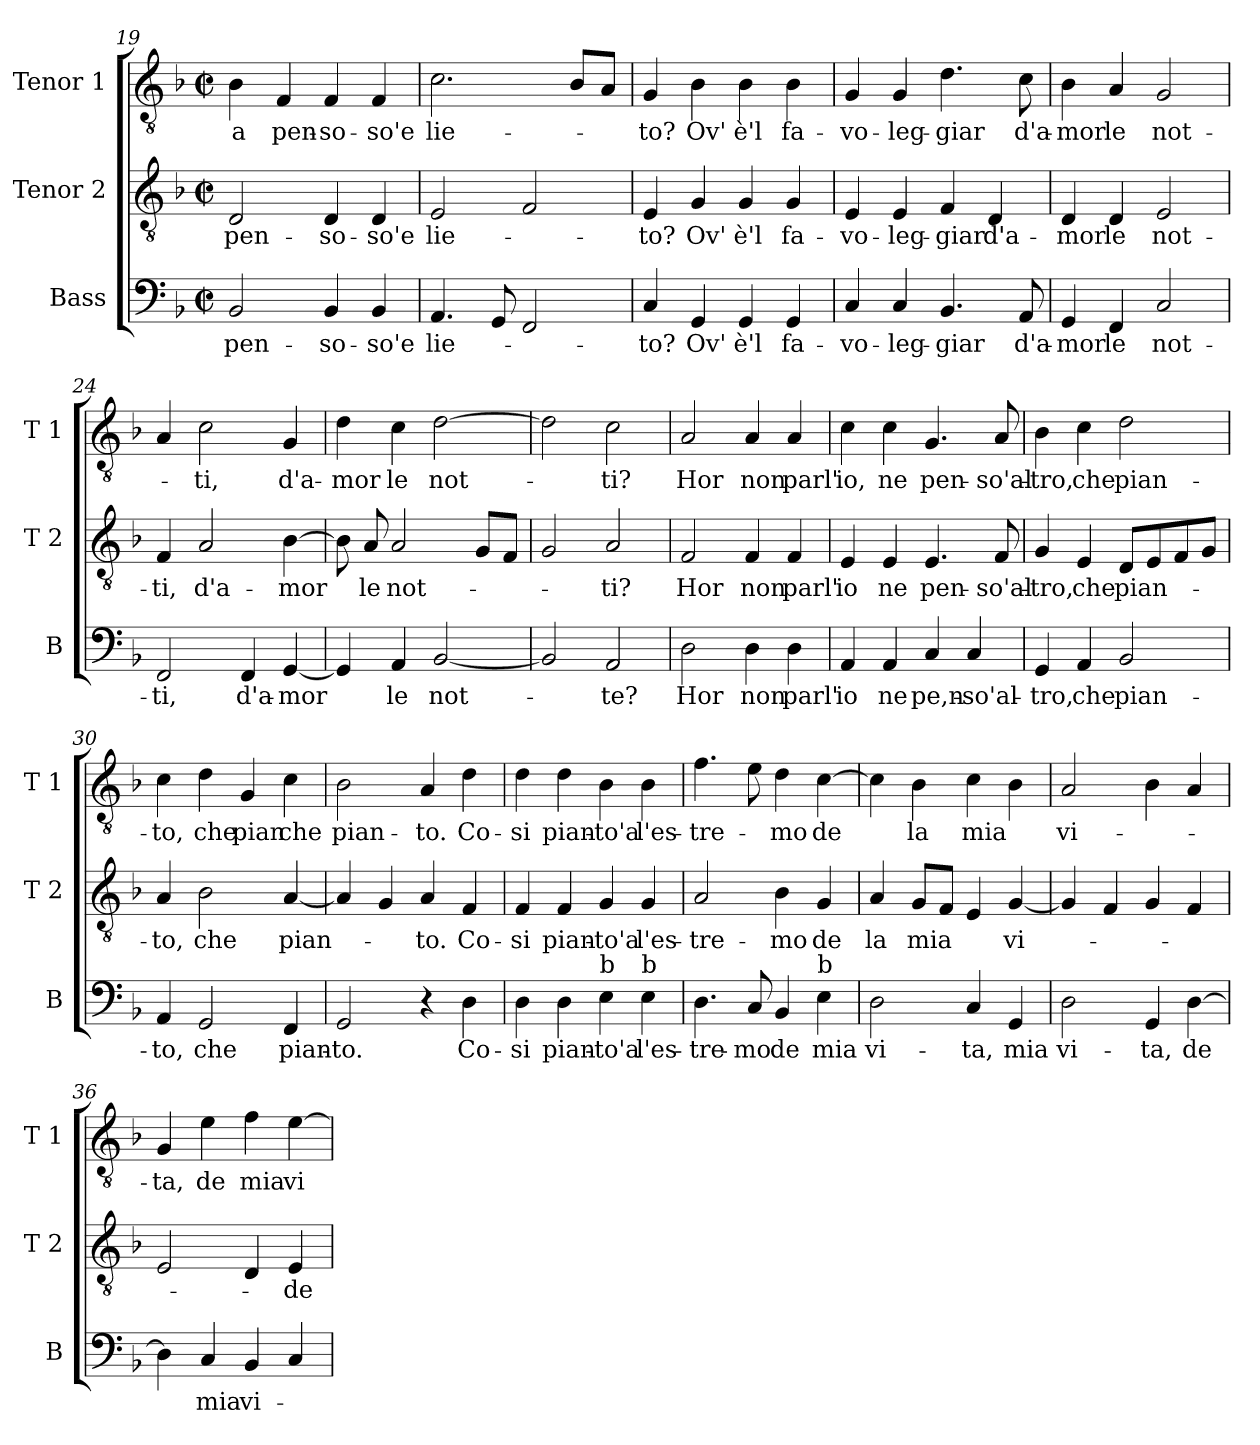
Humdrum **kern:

**kern	**text	**kern	**text	**kern	**text
*part3	*part3	*part2	*part2	*part1	*part1
*staff3	*staff3	*staff2	*staff2	*staff1	*staff1
*I"Bass	*	*I"Tenor 2	*	*I"Tenor 1	*
*I'B	*	*I'T 2	*	*I'T 1	*
*clefF4	*	*clefGv2	*	*clefGv2	*
*k[b-]	*	*k[b-]	*	*k[b-]	*
*F:	*	*F:	*	*F:	*
*M2/2	*	*M2/2	*	*M2/2	*
*met(c|)	*	*met(c|)	*	*met(c|)	*
=19	=19	=19	=19	=19	=19
!	!LO:LY:b	!	!LO:LY:b	!	!LO:LY:b
2BB-/	pen-	2D/	pen-	4B-\	-a
!	!	!	!	!	!LO:LY:b
.	.	.	.	4F/	pen-
!	!LO:LY:b	!	!LO:LY:b	!	!LO:LY:b
4BB-/	-so-	4D/	-so-	4F/	-so-
!	!LO:LY:b	!	!LO:LY:b	!	!LO:LY:b
4BB-/	-so'e	4D/	-so'e	4F/	-so'e
=20	=20	=20	=20	=20	=20
!	!LO:LY:b	!	!LO:LY:b	!	!LO:LY:b
4.AA/	lie-	2E/	lie-	2.c\	lie-
8GG/	.	.	.	.	.
2FF/	.	2F/	.	.	.
.	.	.	.	8B-/L	.
.	.	.	.	8A/J	.
!!LO:LB:g=z
=21	=21	=21	=21	=21	=21
!	!LO:LY:b	!	!LO:LY:b	!	!LO:LY:b
4C/	-to?	4E/	-to?	4G/	-to?
!	!LO:LY:b	!	!LO:LY:b	!	!LO:LY:b
4GG/	Ov'	4G/	Ov'	4B-\	Ov'
!	!LO:LY:b	!	!LO:LY:b	!	!LO:LY:b
4GG/	è'l	4G/	è'l	4B-\	è'l
!	!LO:LY:b	!	!LO:LY:b	!	!LO:LY:b
4GG/	fa-	4G/	fa-	4B-\	fa-
=22	=22	=22	=22	=22	=22
!	!LO:LY:b	!	!LO:LY:b	!	!LO:LY:b
4C/	-vo-	4E/	-vo-	4G/	-vo-
!	!LO:LY:b	!	!LO:LY:b	!	!LO:LY:b
4C/	-leg-	4E/	-leg-	4G/	-leg-
!	!LO:LY:b	!	!LO:LY:b	!	!LO:LY:b
4.BB-/	-giar	4F/	-giar	4.d\	-giar
!	!	!	!LO:LY:b	!	!
.	.	4D/	d'a-	.	.
!	!LO:LY:b	!	!	!	!LO:LY:b
8AA/	d'a-	.	.	8c\	d'a-
=23	=23	=23	=23	=23	=23
!	!LO:LY:b	!	!LO:LY:b	!	!LO:LY:b
4GG/	-mor	4D/	-mor	4B-\	-mor
!	!LO:LY:b	!	!LO:LY:b	!	!LO:LY:b
4FF/	le	4D/	le	4A/	le
!	!LO:LY:b	!	!LO:LY:b	!	!LO:LY:b
2C/	not-	2E/	not-	2G/	not-
=24	=24	=24	=24	=24	=24
!	!LO:LY:b	!	!LO:LY:b	!	!
2FF/	-ti,	4F/	-ti,	4A/	.
!	!	!	!LO:LY:b	!	!LO:LY:b
.	.	2A/	d'a-	2c\	-ti,
!	!LO:LY:b	!	!	!	!
4FF/	d'a-	.	.	.	.
!	!LO:LY:b	!	!LO:LY:b	!	!LO:LY:b
[4GG/	-mor	[4B-\	-mor	4G/	d'a-
=25	=25	=25	=25	=25	=25
!	!	!	!	!	!LO:LY:b
4GG/]	.	8B-\]	.	4d\	-mor
!	!	!	!LO:LY:b	!	!
.	.	8A/	le	.	.
!	!LO:LY:b	!	!LO:LY:b	!	!LO:LY:b
4AA/	le	2A/	not-	4c\	le
!	!LO:LY:b	!	!	!	!LO:LY:b
[2BB-/	not-	.	.	[2d\	not-
.	.	8G/L	.	.	.
.	.	8F/J	.	.	.
!!LO:LB:g=z
=26	=26	=26	=26	=26	=26
2BB-/]	.	2G/	.	2d\]	.
!	!LO:LY:b	!	!LO:LY:b	!	!LO:LY:b
2AA/	-te?	2A/	-ti?	2c\	-ti?
=27	=27	=27	=27	=27	=27
!	!LO:LY:b	!	!LO:LY:b	!	!LO:LY:b
2D\	Hor	2F/	Hor	2A/	Hor
!	!LO:LY:b	!	!LO:LY:b	!	!LO:LY:b
4D\	non	4F/	non	4A/	non
!	!LO:LY:b	!	!LO:LY:b	!	!LO:LY:b
4D\	parl'	4F/	parl'	4A/	parl'
=28	=28	=28	=28	=28	=28
!	!LO:LY:b	!	!LO:LY:b	!	!LO:LY:b
4AA/	io	4E/	io	4c\	io,
!	!LO:LY:b	!	!LO:LY:b	!	!LO:LY:b
4AA/	ne	4E/	ne	4c\	ne
!	!LO:LY:b	!	!LO:LY:b	!	!LO:LY:b
4C/	pe,n-	4.E/	pen-	4.G/	pen-
!	!LO:LY:b	!	!	!	!
4C/	-so'al-	.	.	.	.
!	!	!	!LO:LY:b	!	!LO:LY:b
.	.	8F/	-so'al-	8A/	-so'al-
=29	=29	=29	=29	=29	=29
!	!LO:LY:b	!	!LO:LY:b	!	!LO:LY:b
4GG/	-tro,	4G/	-tro,	4B-\	-tro,
!	!LO:LY:b	!	!LO:LY:b	!	!LO:LY:b
4AA/	che	4E/	che	4c\	che
!	!LO:LY:b	!	!LO:LY:b	!	!LO:LY:b
2BB-/	pian-	8D/L	pian-	2d\	pian-
.	.	8E/	.	.	.
.	.	8F/	.	.	.
.	.	8G/J	.	.	.
=30	=30	=30	=30	=30	=30
!	!LO:LY:b	!	!LO:LY:b	!	!LO:LY:b
4AA/	-to,	4A/	-to,	4c\	-to,
!	!LO:LY:b	!	!LO:LY:b	!	!LO:LY:b
2GG/	che	2B-\	che	4d\	che
!	!	!	!	!	!LO:LY:b
.	.	.	.	4G/	pian
!	!LO:LY:b	!	!LO:LY:b	!	!LO:LY:b
4FF/	pian-	[4A/	pian-	4c\	che
!!LO:LB:g=z
=31	=31	=31	=31	=31	=31
!	!LO:LY:b	!	!	!	!LO:LY:b
2GG/	-to.	4A/]	.	2B-\	pian-
.	.	4G/	.	.	.
!	!	!	!LO:LY:b	!	!LO:LY:b
4r	.	4A/	-to.	4A/	-to.
!	!LO:LY:b	!	!LO:LY:b	!	!LO:LY:b
4D\	Co-	4F/	Co-	4d\	Co-
=32	=32	=32	=32	=32	=32
!	!LO:LY:b	!	!LO:LY:b	!	!LO:LY:b
4D\	-si	4F/	-si	4d\	-si
!	!LO:LY:b	!	!LO:LY:b	!	!LO:LY:b
4D\	pian-	4F/	pian-	4d\	pian-
!LO:TX:a:t=b	!	!	!	!	!
!	!LO:LY:b	!	!LO:LY:b	!	!LO:LY:b
4E\	-to'a	4G/	-to'a	4B-\	-to'a
!LO:TX:a:t=b	!	!	!	!	!
!	!LO:LY:b	!	!LO:LY:b	!	!LO:LY:b
4E\	l'es-	4G/	l'es-	4B-\	l'es-
=33	=33	=33	=33	=33	=33
!	!LO:LY:b	!	!LO:LY:b	!	!LO:LY:b
4.D\	-tre-	2A/	-tre-	4.f\	-tre-
!	!LO:LY:b	!	!	!	!
8C/	-mo	.	.	8e\	.
!	!LO:LY:b	!	!LO:LY:b	!	!LO:LY:b
4BB-/	de	4B-\	-mo	4d\	-mo
!LO:TX:a:t=b	!	!	!	!	!
!	!LO:LY:b	!	!LO:LY:b	!	!LO:LY:b
4E\	mia	4G/	de	[4c\	de
=34	=34	=34	=34	=34	=34
!	!LO:LY:b	!	!LO:LY:b	!	!
2D\	vi-	4A/	la	4c\]	.
!	!	!	!LO:LY:b	!	!LO:LY:b
.	.	8G/L	mia	4B-\	la
.	.	8F/J	.	.	.
!	!LO:LY:b	!	!	!	!LO:LY:b
4C/	-ta,	4E/	.	4c\	mia
!	!LO:LY:b	!	!LO:LY:b	!	!
4GG/	mia	[4G/	vi-	4B-\	.
=35	=35	=35	=35	=35	=35
!	!LO:LY:b	!	!	!	!LO:LY:b
2D\	vi-	4G/]	.	2A/	vi-
.	.	4F/	.	.	.
!	!LO:LY:b	!	!	!	!
4GG/	-ta,	4G/	.	4B-\	.
!	!LO:LY:b	!	!	!	!
[4D\	de	4F/	.	4A/	.
!!LO:PB:g=z
=36	=36	=36	=36	=36	=36
!	!	!	!	!	!LO:LY:b
4D\]	.	2E/	.	4G/	-ta,
!	!LO:LY:b	!	!	!	!LO:LY:b
4C/	mia	.	.	4e\	de
!	!LO:LY:b	!	!	!	!LO:LY:b
4BB-/	vi-	4D/	.	4f\	mia
!	!	!	!LO:LY:b	!	!LO:LY:b
4C/	.	4E/	-de	[4e\	vi-
=	=	=	=	=	=
*-	*-	*-	*-	*-	*-
